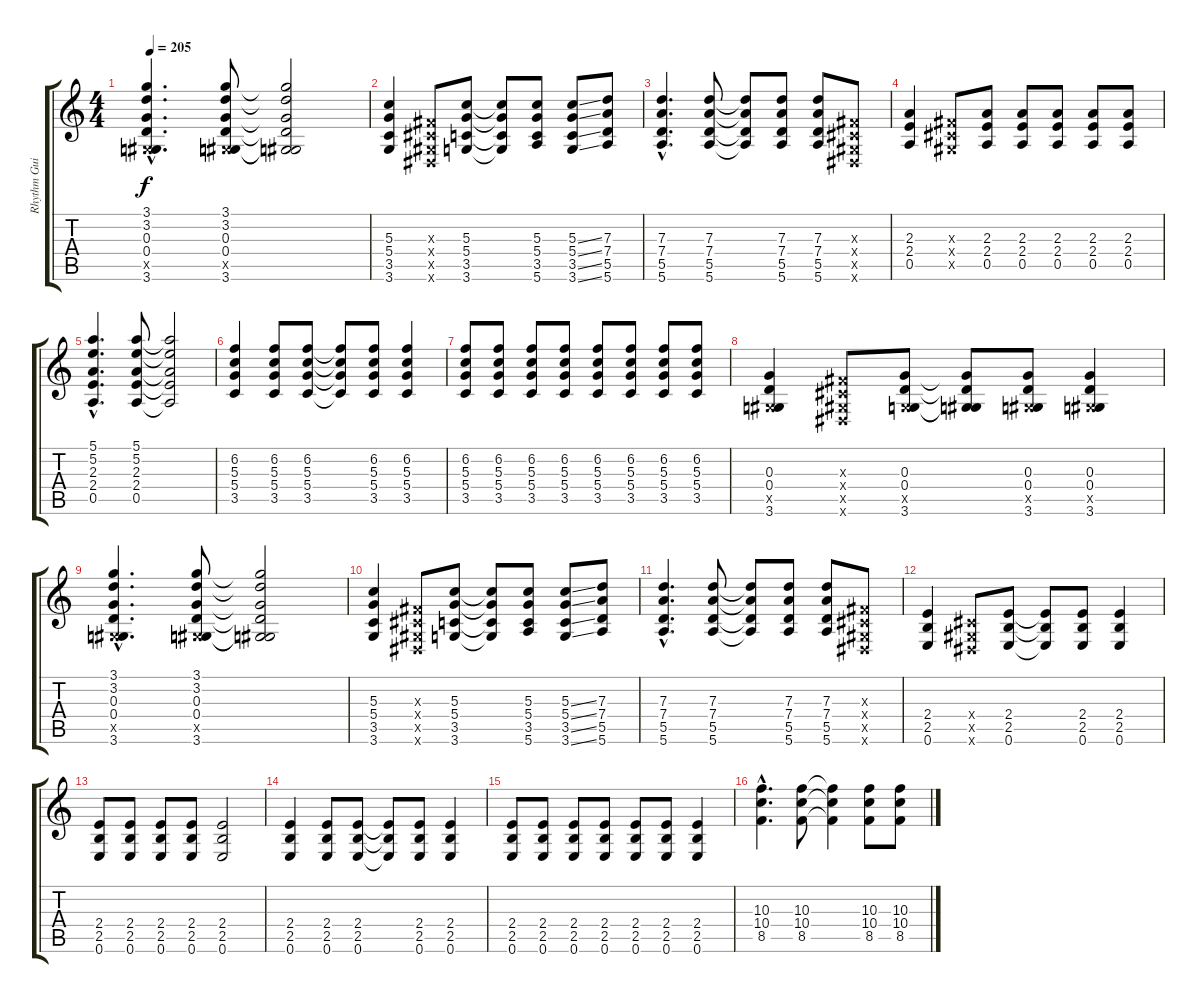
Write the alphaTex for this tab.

\track ("Rhythm Guitar" "Rhythm Gui") {instrument electricguitarclean}
\staff {score tabs}
\tuning (E4 B3 G3 D3 A2 E2) {hide}
\ts (4 4)
\tempo 205
\clef g2
\ks c
(3.1{hac} 3.2{hac} 0.3{hac} 0.4{hac} -1.5{hac x} 3.6{hac}).4{d dy f} (3.1 3.2 0.3 0.4 -1.5{x} 3.6).8 (3.1{t} 3.2{t} 0.3{t} 0.4{t} -1.5{t} 3.6{t}).2 |
(5.3 5.4 3.5 3.6).4 (-1.3{x} -1.4{x} -1.5{x} -1.6{x}).8 (5.3 5.4 3.5 3.6).8 (5.3{t} 5.4{t} 3.5{t} 3.6{t}).8 (5.3 5.4 3.5 5.6).8 (5.3{ss} 5.4{ss} 3.5{ss} 3.6{ss}).8 (7.3 7.4 5.5 5.6).8 |
(7.3{hac} 7.4{hac} 5.5{hac} 5.6{hac}).4{d} (7.3 7.4 5.5 5.6).8 (7.3{t} 7.4{t} 5.5{t} 5.6{t}).8 (7.3 7.4 5.5 5.6).8 (7.3 7.4 5.5 5.6).8 (-1.3{x} -1.4{x} -1.5{x} -1.6{x}).8 |
(2.3 2.4 0.5).4 (-1.3{x} -1.4{x} -1.5{x}).8 (2.3 2.4 0.5).8 (2.3 2.4 0.5).8 (2.3 2.4 0.5).8 (2.3 2.4 0.5).8 (2.3 2.4 0.5).8 |
(5.1{hac} 5.2{hac} 2.3{hac} 2.4{hac} 0.5{hac}).4{d} (5.1 5.2 2.3 2.4 0.5).8 (5.1{t} 5.2{t} 2.3{t} 2.4{t} 0.5{t}).2 |
(6.2 5.3 5.4 3.5).4 (6.2 5.3 5.4 3.5).8 (6.2 5.3 5.4 3.5).8 (6.2{t} 5.3{t} 5.4{t} 3.5{t}).8 (6.2 5.3 5.4 3.5).8 (6.2 5.3 5.4 3.5).4 |
(6.2 5.3 5.4 3.5).8 (6.2 5.3 5.4 3.5).8 (6.2 5.3 5.4 3.5).8 (6.2 5.3 5.4 3.5).8 (6.2 5.3 5.4 3.5).8 (6.2 5.3 5.4 3.5).8 (6.2 5.3 5.4 3.5).8 (6.2 5.3 5.4 3.5).8 |
(0.3 0.4 -1.5{x} 3.6).4 (-1.3{x} -1.4{x} -1.5{x} -1.6{x}).8 (0.3 0.4 -1.5{x} 3.6).8 (0.3{t} 0.4{t} -1.5{t} 3.6{t}).8 (0.3 0.4 -1.5{x} 3.6).8 (0.3 0.4 -1.5{x} 3.6).4 |
(3.1{hac} 3.2{hac} 0.3{hac} 0.4{hac} -1.5{hac x} 3.6{hac}).4{d} (3.1 3.2 0.3 0.4 -1.5{x} 3.6).8 (3.1{t} 3.2{t} 0.3{t} 0.4{t} -1.5{t} 3.6{t}).2 |
(5.3 5.4 3.5 3.6).4 (-1.3{x} -1.4{x} -1.5{x} -1.6{x}).8 (5.3 5.4 3.5 3.6).8 (5.3{t} 5.4{t} 3.5{t} 3.6{t}).8 (5.3 5.4 3.5 5.6).8 (5.3{ss} 5.4{ss} 3.5{ss} 3.6{ss}).8 (7.3 7.4 5.5 5.6).8 |
(7.3{hac} 7.4{hac} 5.5{hac} 5.6{hac}).4{d} (7.3 7.4 5.5 5.6).8 (7.3{t} 7.4{t} 5.5{t} 5.6{t}).8 (7.3 7.4 5.5 5.6).8 (7.3 7.4 5.5 5.6).8 (-1.3{x} -1.4{x} -1.5{x} -1.6{x}).8 |
(2.4 2.5 0.6).4 (-1.4{x} -1.5{x} -1.6{x}).8 (2.4 2.5 0.6).8 (2.4{t} 2.5{t} 0.6{t}).8 (2.4 2.5 0.6).8 (2.4 2.5 0.6).4 |
(2.4 2.5 0.6).8 (2.4 2.5 0.6).8 (2.4 2.5 0.6).8 (2.4 2.5 0.6).8 (2.4 2.5 0.6).2 |
(2.4 2.5 0.6).4 (2.4 2.5 0.6).8 (2.4 2.5 0.6).8 (2.4{t} 2.5{t} 0.6{t}).8 (2.4 2.5 0.6).8 (2.4 2.5 0.6).4 |
(2.4 2.5 0.6).8 (2.4 2.5 0.6).8 (2.4 2.5 0.6).8 (2.4 2.5 0.6).8 (2.4 2.5 0.6).8 (2.4 2.5 0.6).8 (2.4 2.5 0.6).4 |
(10.3{hac} 10.4{hac} 8.5{hac}).4{d} (10.3 10.4 8.5).8 (10.3{t} 10.4{t} 8.5{t}).4 (10.3 10.4 8.5).8 (10.3{ss} 10.4{ss} 8.5{ss}).8
